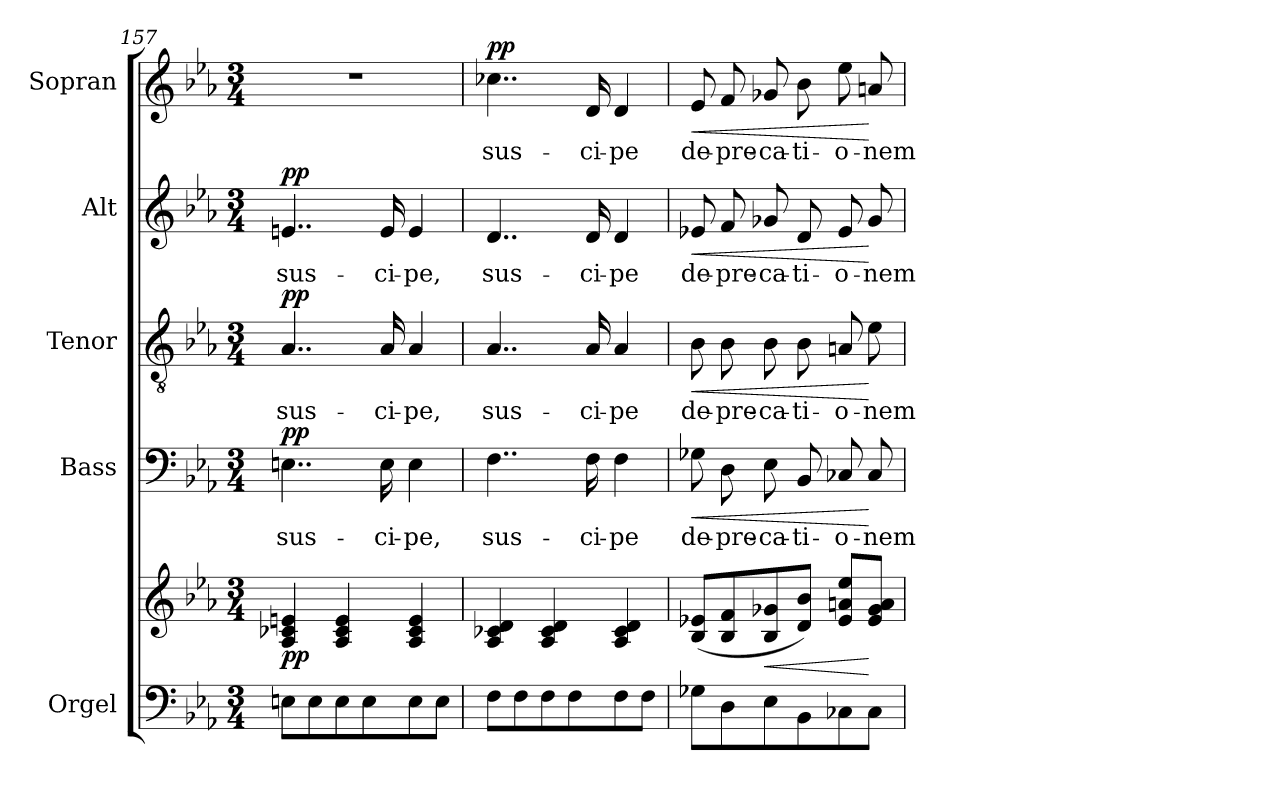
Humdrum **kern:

**kern	**kern	**dynam	**kern	**text	**dynam	**kern	**text	**dynam	**kern	**text	**dynam	**kern	**text	**dynam
*part5	*part5	*part5	*part4	*part4	*part4	*part3	*part3	*part3	*part2	*part2	*part2	*part1	*part1	*part1
*staff6	*staff5	*staff5/6	*staff4	*staff4	*staff4	*staff3	*staff3	*staff3	*staff2	*staff2	*staff2	*staff1	*staff1	*staff1
*I"Orgel	*	*	*I"Bass	*	*	*I"Tenor	*	*	*I"Alt	*	*	*I"Sopran	*	*
*I'Org.	*	*	*I'B.	*	*	*I'T.	*	*	*I'A.	*	*	*I'S.	*	*
*clefF4	*clefG2	*	*clefF4	*	*	*clefGv2	*	*	*clefG2	*	*	*clefG2	*	*
*k[b-e-a-]	*k[b-e-a-]	*	*k[b-e-a-]	*	*	*k[b-e-a-]	*	*	*k[b-e-a-]	*	*	*k[b-e-a-]	*	*
*E-:	*E-:	*	*E-:	*	*	*E-:	*	*	*E-:	*	*	*E-:	*	*
*M3/4	*M3/4	*	*M3/4	*	*	*M3/4	*	*	*M3/4	*	*	*M3/4	*	*
=157	=157	=157	=157	=157	=157	=157	=157	=157	=157	=157	=157	=157	=157	=157
!	!	!LO:DY:b	!	!LO:LY:b	!LO:DY:a	!	!LO:LY:b	!LO:DY:a	!	!LO:LY:b	!LO:DY:a	!	!	!
8En\L	4A-/ 4c-X/ 4en/	pp	4..En\	sus-	pp	4..A-/	sus-	pp	4..en/	sus-	pp	2.r	.	.
8E\	.	.	.	.	.	.	.	.	.	.	.	.	.	.
8E\	4A-/ 4c-/ 4e/	.	.	.	.	.	.	.	.	.	.	.	.	.
8E\	.	.	.	.	.	.	.	.	.	.	.	.	.	.
!	!	!	!	!LO:LY:b	!	!	!LO:LY:b	!	!	!LO:LY:b	!	!	!	!
.	.	.	16E\	-ci-	.	16A-/	-ci-	.	16e/	-ci-	.	.	.	.
!	!	!	!	!LO:LY:b	!	!	!LO:LY:b	!	!	!LO:LY:b	!	!	!	!
8E\	4A-/ 4c-/ 4e/	.	4E\	-pe,	.	4A-/	-pe,	.	4e/	-pe,	.	.	.	.
8E\J	.	.	.	.	.	.	.	.	.	.	.	.	.	.
=158	=158	=158	=158	=158	=158	=158	=158	=158	=158	=158	=158	=158	=158	=158
!	!	!	!	!LO:LY:b	!	!	!LO:LY:b	!	!	!LO:LY:b	!	!	!LO:LY:b	!LO:DY:a
8F\L	4A-/ 4c-X/ 4d/	.	4..F\	sus-	.	4..A-/	sus-	.	4..d/	sus-	.	4..cc-X\	sus-	pp
8F\	.	.	.	.	.	.	.	.	.	.	.	.	.	.
8F\	4A-/ 4c-/ 4d/	.	.	.	.	.	.	.	.	.	.	.	.	.
8F\	.	.	.	.	.	.	.	.	.	.	.	.	.	.
!	!	!	!	!LO:LY:b	!	!	!LO:LY:b	!	!	!LO:LY:b	!	!	!LO:LY:b	!
.	.	.	16F\	-ci-	.	16A-/	-ci-	.	16d/	-ci-	.	16d/	-ci-	.
!	!	!	!	!LO:LY:b	!	!	!LO:LY:b	!	!	!LO:LY:b	!	!	!LO:LY:b	!
8F\	4A-/ 4c-/ 4d/	.	4F\	-pe	.	4A-/	-pe	.	4d/	-pe	.	4d/	-pe	.
8F\J	.	.	.	.	.	.	.	.	.	.	.	.	.	.
=159	=159	=159	=159	=159	=159	=159	=159	=159	=159	=159	=159	=159	=159	=159
!	!	!	!	!LO:LY:b	!LO:HP:b	!	!LO:LY:b	!LO:HP:b	!	!LO:LY:b	!LO:HP:b	!	!LO:LY:b	!LO:HP:b
8G-X\L	(<8B-/ 8e-X/L	.	8G-X\	de-	<	8B-\	de-	<	8e-X/	de-	<	8e-/	de-	<
!	!	!	!	!LO:LY:b	!	!	!LO:LY:b	!	!	!LO:LY:b	!	!	!LO:LY:b	!
8D\	8B-/ 8f/	.	8D\	-pre-	.	8B-\	-pre-	.	8f/	-pre-	.	8f/	-pre-	.
!	!	!LO:HP:b	!	!LO:LY:b	!	!	!LO:LY:b	!	!	!LO:LY:b	!	!	!LO:LY:b	!
8E-\	8B-/ 8g-X/	<	8E-\	-ca-	.	8B-\	-ca-	.	8g-X/	-ca-	.	8g-X/	-ca-	.
!	!	!	!	!LO:LY:b	!	!	!LO:LY:b	!	!	!LO:LY:b	!	!	!LO:LY:b	!
8BB-\	8d/ 8b-/J)	.	8BB-/	-ti-	.	8B-\	-ti-	.	8d/	-ti-	.	8b-\	-ti-	.
!	!	!	!	!LO:LY:b	!	!	!LO:LY:b	!	!	!LO:LY:b	!	!	!LO:LY:b	!
8C-X\	8e-/ 8an/ 8ee-/L	.	8C-X/	-o-	.	8An/	-o-	.	8e-/	-o-	.	8ee-\	-o-	.
!	!	!	!	!LO:LY:b	!	!	!LO:LY:b	!	!	!LO:LY:b	!	!	!LO:LY:b	!
8C-\J	8e-/ 8g-/ 8a/J	[	8C-/	-nem	[	8e-\	-nem	[	8g-/	-nem	[	8an/	-nem	[
=	=	=	=	=	=	=	=	=	=	=	=	=	=	=
*-	*-	*-	*-	*-	*-	*-	*-	*-	*-	*-	*-	*-	*-	*-
